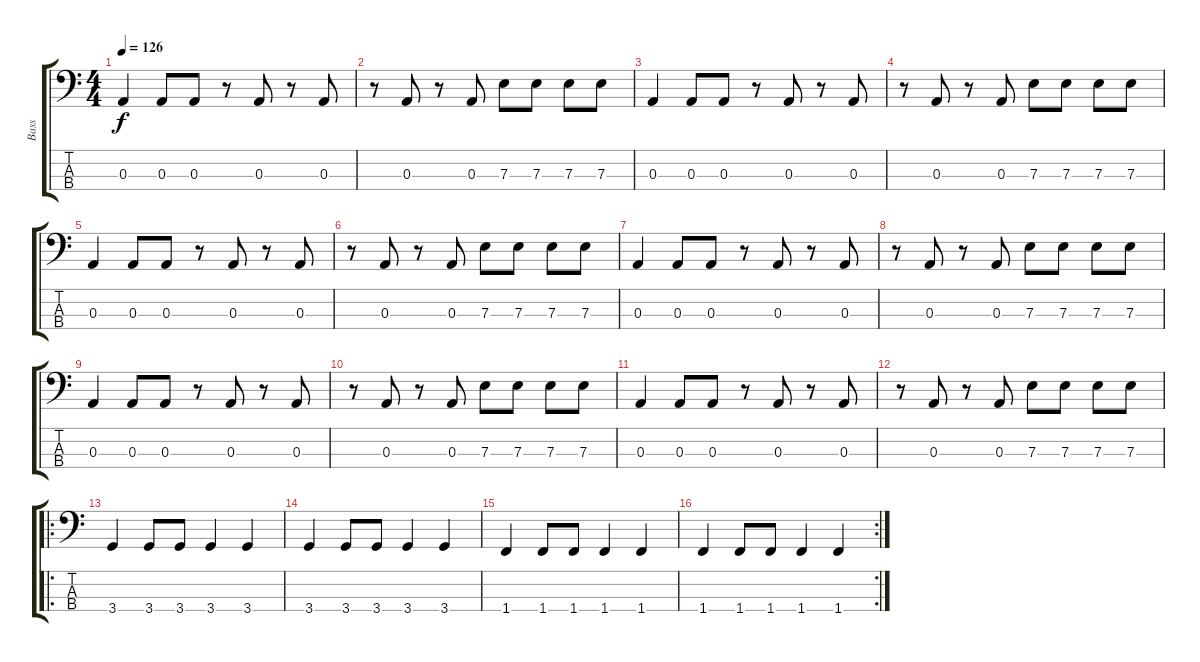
\track ("Bass" "Bass") {instrument electricbassfinger}
\staff {score tabs}
\tuning (G2 D2 A1 E1) {hide}
\ts (4 4)
\tempo 126
\clef f4
\ks c
0.3.4{dy f} 0.3.8 0.3.8 r.8 0.3.8 r.8 0.3.8 |
r.8 0.3.8 r.8 0.3.8 7.3.8 7.3.8 7.3.8 7.3.8 |
0.3.4 0.3.8 0.3.8 r.8 0.3.8 r.8 0.3.8 |
r.8 0.3.8 r.8 0.3.8 7.3.8 7.3.8 7.3.8 7.3.8 |
0.3.4 0.3.8 0.3.8 r.8 0.3.8 r.8 0.3.8 |
r.8 0.3.8 r.8 0.3.8 7.3.8 7.3.8 7.3.8 7.3.8 |
0.3.4 0.3.8 0.3.8 r.8 0.3.8 r.8 0.3.8 |
r.8 0.3.8 r.8 0.3.8 7.3.8 7.3.8 7.3.8 7.3.8 |
0.3.4 0.3.8 0.3.8 r.8 0.3.8 r.8 0.3.8 |
r.8 0.3.8 r.8 0.3.8 7.3.8 7.3.8 7.3.8 7.3.8 |
0.3.4 0.3.8 0.3.8 r.8 0.3.8 r.8 0.3.8 |
r.8 0.3.8 r.8 0.3.8 7.3.8 7.3.8 7.3.8 7.3.8 |
\ro
3.4.4 3.4.8 3.4.8 3.4.4 3.4.4 |
3.4.4 3.4.8 3.4.8 3.4.4 3.4.4 |
1.4.4 1.4.8 1.4.8 1.4.4 1.4.4 |
\rc 2
1.4.4 1.4.8 1.4.8 1.4.4 1.4.4
